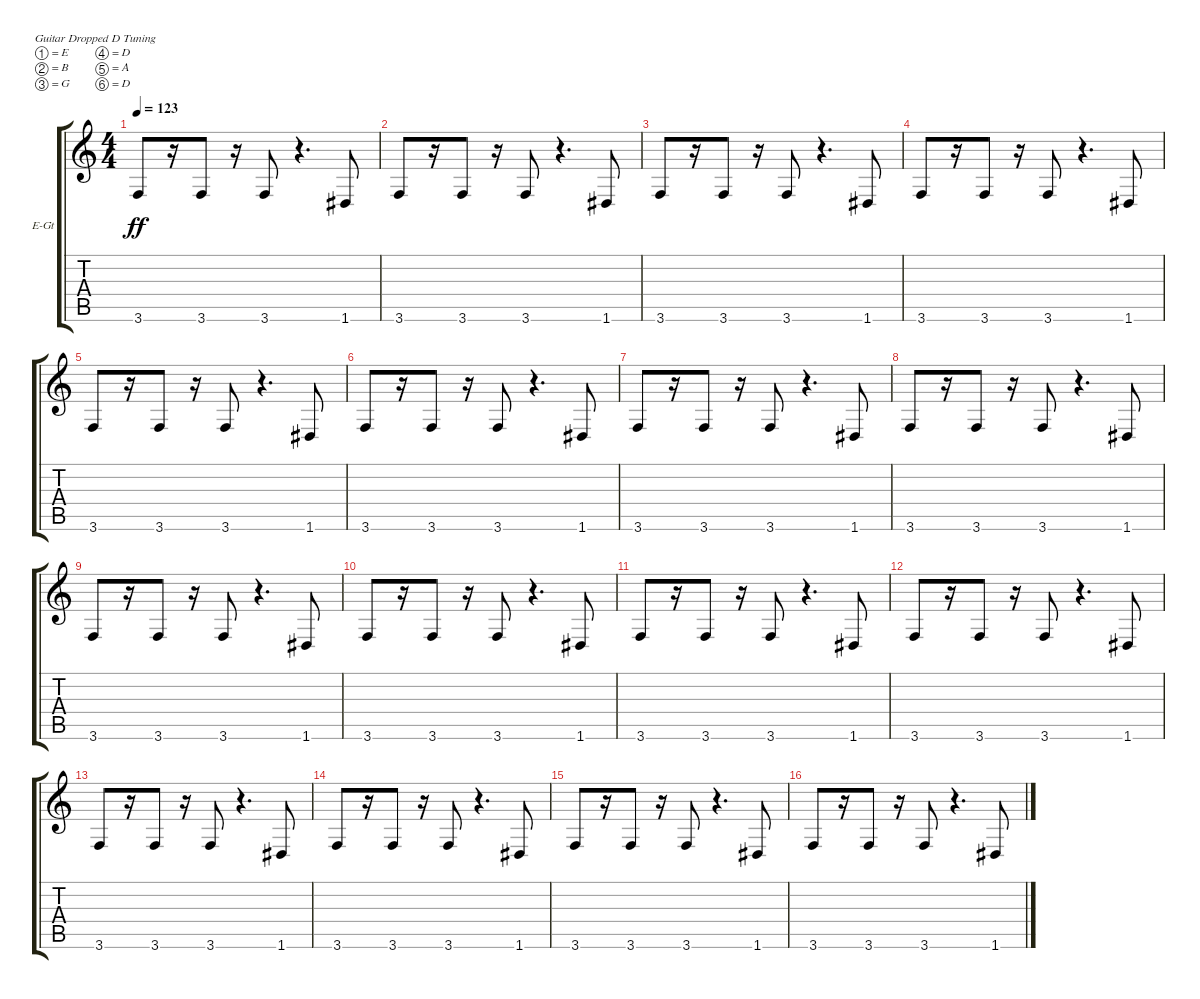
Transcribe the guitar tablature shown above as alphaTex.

\defaultSystemsLayout 4
\bracketExtendMode groupsimilarinstruments
\firstSystemTrackNameOrientation horizontal
\otherSystemsTrackNameOrientation horizontal
\track ("Electric Guitar" "E-Gt") {instrument distortionguitar}
\staff {score tabs}
\tuning (E4 B3 G3 D3 A2 D2)
\ts (4 4)
\tempo 123
\clef g2
\ks c
3.6.8{dy ff} r.16 3.6.8 r.16 3.6.8 r.4{d} 1.6.8 |
3.6.8 r.16 3.6.8 r.16 3.6.8 r.4{d} 1.6.8 |
3.6.8 r.16 3.6.8 r.16 3.6.8 r.4{d} 1.6.8 |
3.6.8 r.16 3.6.8 r.16 3.6.8 r.4{d} 1.6.8 |
3.6.8 r.16 3.6.8 r.16 3.6.8 r.4{d} 1.6.8 |
3.6.8 r.16 3.6.8 r.16 3.6.8 r.4{d} 1.6.8 |
3.6.8 r.16 3.6.8 r.16 3.6.8 r.4{d} 1.6.8 |
3.6.8 r.16 3.6.8 r.16 3.6.8 r.4{d} 1.6.8 |
3.6.8 r.16 3.6.8 r.16 3.6.8 r.4{d} 1.6.8 |
3.6.8 r.16 3.6.8 r.16 3.6.8 r.4{d} 1.6.8 |
3.6.8 r.16 3.6.8 r.16 3.6.8 r.4{d} 1.6.8 |
3.6.8 r.16 3.6.8 r.16 3.6.8 r.4{d} 1.6.8 |
3.6.8 r.16 3.6.8 r.16 3.6.8 r.4{d} 1.6.8 |
3.6.8 r.16 3.6.8 r.16 3.6.8 r.4{d} 1.6.8 |
3.6.8 r.16 3.6.8 r.16 3.6.8 r.4{d} 1.6.8 |
3.6.8 r.16 3.6.8 r.16 3.6.8 r.4{d} 1.6.8
